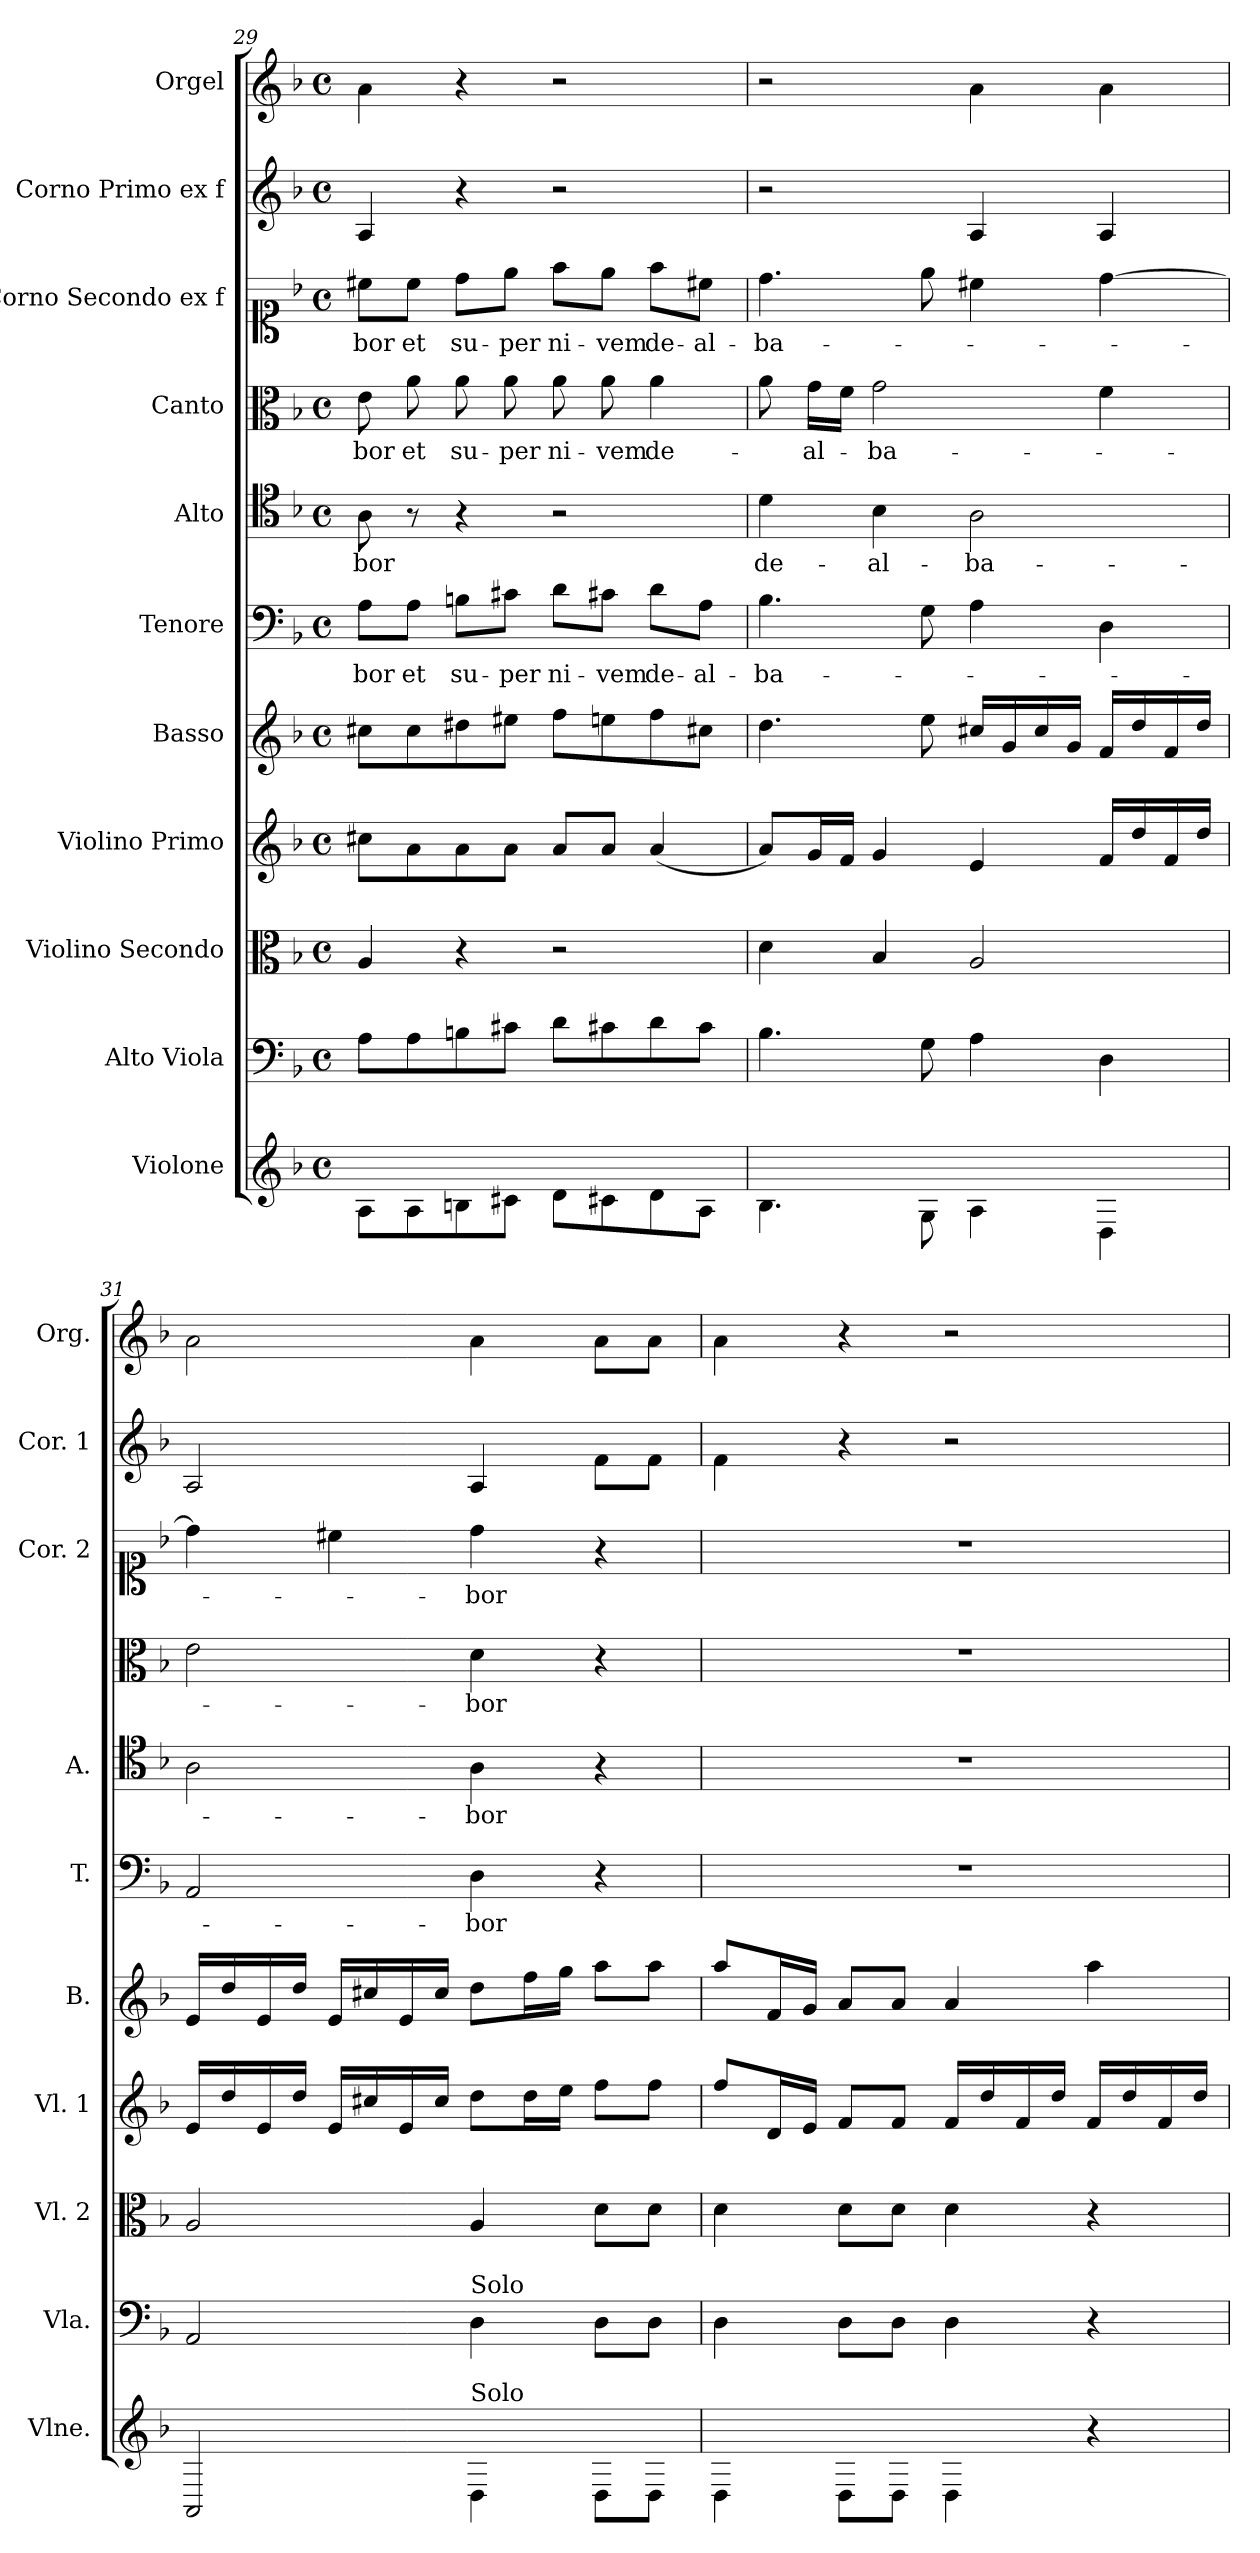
**kern	**kern	**kern	**kern	**kern	**kern	**text	**kern	**text	**kern	**text	**kern	**text	**kern	**kern
*part11	*part10	*part9	*part8	*part7	*part6	*part6	*part5	*part5	*part4	*part4	*part3	*part3	*part2	*part1
*staff11	*staff10	*staff9	*staff8	*staff7	*staff6	*staff6	*staff5	*staff5	*staff4	*staff4	*staff3	*staff3	*staff2	*staff1
*I"Violone	*I"Alto Viola	*I"Violino Secondo	*I"Violino Primo	*I"Basso	*I"Tenore	*	*I"Alto	*	*I"Canto	*	*I"Corno Secondo ex f	*	*I"Corno Primo ex f	*I"Orgel
*I'Vlne.	*I'Vla.	*I'Vl. 2	*I'Vl. 1	*I'B.	*I'T.	*	*I'A.	*	*	*	*I'Cor. 2	*	*I'Cor. 1	*I'Org.
!!LO:PB:g=z
*clefG2	*clefF4	*clefC3	*clefG2	*clefG2	*clefF4	*	*clefC4	*	*clefC3	*	*clefC1	*	*clefG2	*clefG2
*	*ITrd7c12	*	*	*	*	*	*	*	*	*	*	*	*ITrd0c7	*ITrd0c7
*k[b-]	*k[b-]	*k[b-]	*k[b-]	*k[b-]	*k[b-]	*	*k[b-]	*	*k[b-]	*	*k[b-]	*	*k[b-]	*k[b-]
*M4/4	*M4/4	*M4/4	*M4/4	*M4/4	*M4/4	*	*M4/4	*	*M4/4	*	*M4/4	*	*M4/4	*M4/4
*met(c)	*met(c)	*met(c)	*met(c)	*met(c)	*met(c)	*	*met(c)	*	*met(c)	*	*met(c)	*	*met(c)	*met(c)
=29	=29	=29	=29	=29	=29	=29	=29	=29	=29	=29	=29	=29	=29	=29
8A\L	8AA\L	4A/	8cc#X\L	8cc#X\L	8A\L	-bor	8A\	-bor	8e\	-bor	8cc#X\L	-bor	4A/	4a\
8A\	8AA\	.	8a\	8cc#\	8A\J	et	8r	.	8a\	et	8cc#\J	et	.	.
8Bn\	8BBn\	4r	8a\	8dd#\	8Bn\L	su-	4r	.	8a\	su-	8dd\L	su-	4r	4r
8c#X\J	8C#X\J	.	8a\J	8ee#\J	8c#X\J	-per	.	.	8a\	-per	8ee\J	-per	.	.
8d\L	8D\L	2r	8a/L	8ff\L	8d\L	ni-	2r	.	8a\	ni-	8ff\L	ni-	2r	2r
8c#X\	8C#X\	.	8a/J	8ee\	8c#X\J	-vem	.	.	8a\	-vem	8ee\J	-vem	.	.
8d\	8D\	.	(<4a/	8ff\	8d\L	de-	.	.	4a\	de-	8ff\L	de-	.	.
8A\J	8C#\J	.	.	8cc#X\J	8A\J	-al-	.	.	.	.	8cc#X\J	-al-	.	.
=30	=30	=30	=30	=30	=30	=30	=30	=30	=30	=30	=30	=30	=30	=30
4.B-\	4.BB-\	4d\	8a/L)	4.dd\	4.B-\	-ba-	4d\	de-	8a\	.	4.dd\	-ba-	2r	2r
.	.	.	16g/L	.	.	.	.	.	16g\LL	-al-	.	.	.	.
.	.	.	16f/JJ	.	.	.	.	.	16f\JJ	.	.	.	.	.
.	.	4B-/	4g/	.	.	.	4B-\	-al-	2g\	-ba-	.	.	.	.
8G\	8GG\	.	.	8ee\	8G\	.	.	.	.	.	8ee\	.	.	.
4A\	4AA\	2A/	4e/	16cc#X/LL	4A\	.	2A\	-ba-	.	.	4cc#X\	.	4A/	4a\
.	.	.	.	16g/	.	.	.	.	.	.	.	.	.	.
.	.	.	.	16cc#/	.	.	.	.	.	.	.	.	.	.
.	.	.	.	16g/JJ	.	.	.	.	.	.	.	.	.	.
4D\	4DD\	.	16f/LL	16f/LL	4D\	.	.	.	4f\	.	[4dd\	.	4A/	4a\
.	.	.	16dd/	16dd/	.	.	.	.	.	.	.	.	.	.
.	.	.	16f/	16f/	.	.	.	.	.	.	.	.	.	.
.	.	.	16dd/JJ	16dd/JJ	.	.	.	.	.	.	.	.	.	.
=31	=31	=31	=31	=31	=31	=31	=31	=31	=31	=31	=31	=31	=31	=31
2AA/	2AAA/	2A/	16e/LL	16e/LL	2AA/	.	2A\	.	2e\	.	4dd\]	.	2A/	2a\
.	.	.	16dd/	16dd/	.	.	.	.	.	.	.	.	.	.
.	.	.	16e/	16e/	.	.	.	.	.	.	.	.	.	.
.	.	.	16dd/JJ	16dd/JJ	.	.	.	.	.	.	.	.	.	.
.	.	.	16e/LL	16e/LL	.	.	.	.	.	.	4cc#X\	.	.	.
.	.	.	16cc#X/	16cc#X/	.	.	.	.	.	.	.	.	.	.
.	.	.	16e/	16e/	.	.	.	.	.	.	.	.	.	.
.	.	.	16cc#/JJ	16cc#/JJ	.	.	.	.	.	.	.	.	.	.
!	!LO:TX:a:t=Solo	!	!	!	!	!	!	!	!	!	!	!	!	!
!LO:TX:a:t=Solo	!	!	!	!	!	!	!	!	!	!	!	!	!	!
4D\	4DD\	4A/	8dd\L	8dd\L	4D\	-bor	4A\	-bor	4d\	-bor	4dd\	-bor	4A/	4a\
.	.	.	16dd\L	16ff\L	.	.	.	.	.	.	.	.	.	.
.	.	.	16ee\JJ	16gg\JJ	.	.	.	.	.	.	.	.	.	.
8D\L	8DD\L	8d\L	8ff\L	8aa\L	4r	.	4r	.	4r	.	4r	.	8f\L	8a\L
8D\J	8DD\J	8d\J	8ff\J	8aa\J	.	.	.	.	.	.	.	.	8f\J	8a\J
!!LO:PB:g=z
=32	=32	=32	=32	=32	=32	=32	=32	=32	=32	=32	=32	=32	=32	=32
4D\	4DD\	4d\	8ff/L	8aa/L	1r	.	1r	.	1r	.	1r	.	4f\	4a\
.	.	.	16d/L	16f/L	.	.	.	.	.	.	.	.	.	.
.	.	.	16e/JJ	16g/JJ	.	.	.	.	.	.	.	.	.	.
8D\L	8DD\L	8d\L	8f/L	8a/L	.	.	.	.	.	.	.	.	4r	4r
8D\J	8DD\J	8d\J	8f/J	8a/J	.	.	.	.	.	.	.	.	.	.
4D\	4DD\	4d\	16f/LL	4a/	.	.	.	.	.	.	.	.	2r	2r
.	.	.	16dd/	.	.	.	.	.	.	.	.	.	.	.
.	.	.	16f/	.	.	.	.	.	.	.	.	.	.	.
.	.	.	16dd/JJ	.	.	.	.	.	.	.	.	.	.	.
4r	4r	4r	16f/LL	4aa\	.	.	.	.	.	.	.	.	.	.
.	.	.	16dd/	.	.	.	.	.	.	.	.	.	.	.
.	.	.	16f/	.	.	.	.	.	.	.	.	.	.	.
.	.	.	16dd/JJ	.	.	.	.	.	.	.	.	.	.	.
=	=	=	=	=	=	=	=	=	=	=	=	=	=	=
*-	*-	*-	*-	*-	*-	*-	*-	*-	*-	*-	*-	*-	*-	*-
